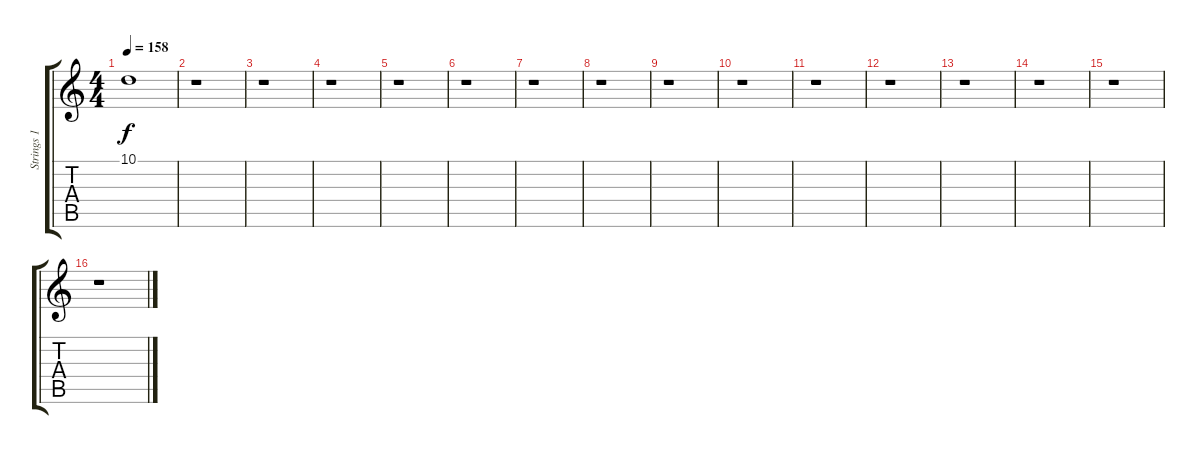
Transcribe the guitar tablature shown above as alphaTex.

\track ("Strings 1" "Strings 1") {instrument stringensemble1}
\staff {score tabs}
\tuning (E4 B3 G3 D3 A2 E2) {hide}
\ts (4 4)
\tempo 158
\clef g2
\ks c
10.1{t}.1{dy f} |
r.1 |
r.1 |
r.1 |
r.1 |
r.1 |
r.1 |
r.1 |
r.1 |
r.1 |
r.1 |
r.1 |
r.1 |
r.1 |
r.1 |
r.1
